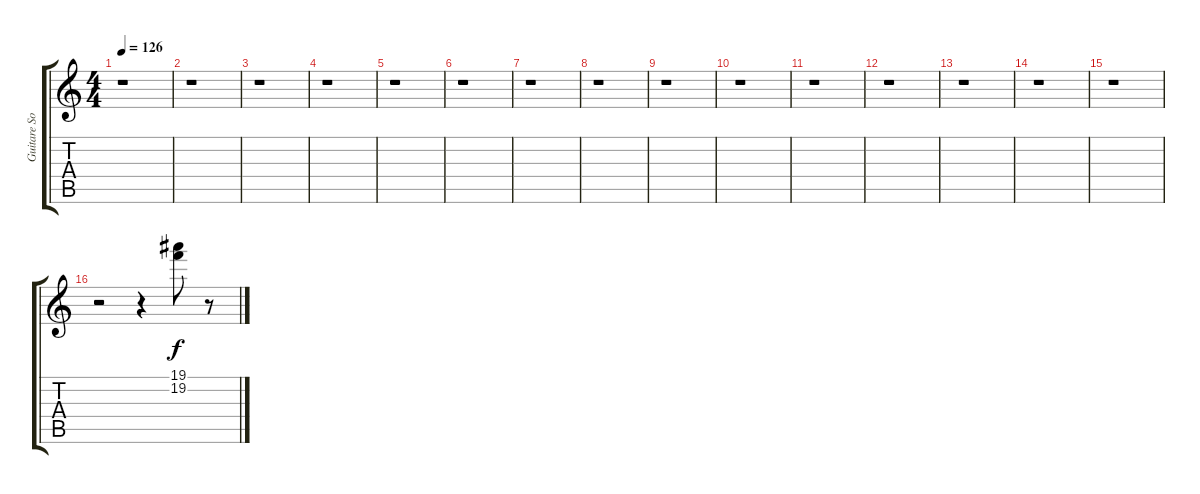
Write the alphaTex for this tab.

\track ("Guitare Solo" "Guitare So") {instrument distortionguitar}
\staff {score tabs}
\tuning (Eb4 Bb3 Gb3 Db3 Ab2 Eb2) {hide}
\ts (4 4)
\tempo 126
\clef g2
\ks c
r.1{dy f} |
r.1 |
r.1 |
r.1 |
r.1 |
r.1 |
r.1 |
r.1 |
r.1 |
r.1 |
r.1 |
r.1 |
r.1 |
r.1 |
r.1 |
r.2 r.4 (19.1 19.2).8 r.8
